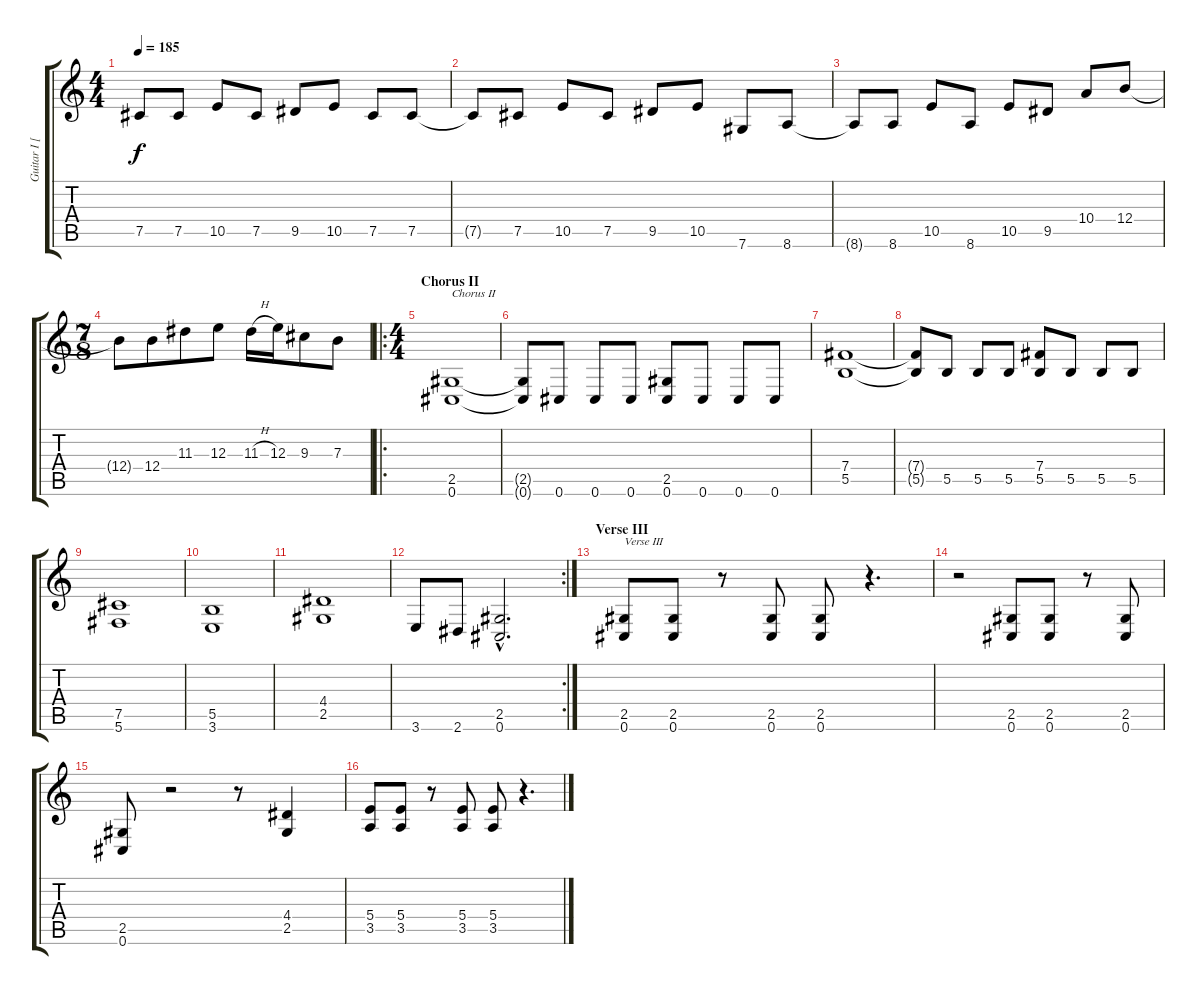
\track ("Guitar I [Sundin]" "Guitar I [") {instrument distortionguitar}
\staff {score tabs}
\tuning (Db4 Ab3 E3 B2 Gb2 Db2) {hide}
\ts (4 4)
\tempo 185
\clef g2
\ks c
7.5.8{dy f} 7.5.8 10.5.8 7.5.8 9.5.8 10.5.8 7.5.8 7.5.8 |
7.5{t}.8 7.5.8 10.5.8 7.5.8 9.5.8 10.5.8 7.6.8 8.6.8 |
8.6{t}.8 8.6.8 10.5.8 8.6.8 10.5.8 9.5.8 10.4.8 12.4.8 |
\ts (7 8)
12.4{t}.8 12.4.8 11.3.8 12.3.8 11.3{h}.16 12.3.16 9.3.8 7.3.8 |
\ro
\ts (4 4)
\section ("" "Chorus II")
(2.5 0.6).1{txt "Chorus II"} |
(2.5{t} 0.6{t}).8 0.6.8 0.6.8 0.6.8 (2.5 0.6).8 0.6.8 0.6.8 0.6.8 |
(7.4 5.5).1 |
(7.4{t} 5.5{t}).8 5.5.8 5.5.8 5.5.8 (7.4 5.5).8 5.5.8 5.5.8 5.5.8 |
(7.5 5.6).1 |
(5.5 3.6).1 |
(4.4 2.5).1 |
\rc 2
3.6.8 2.6.8 (2.5{hac} 0.6{hac}).2{d} |
\section ("" "Verse III")
(2.5 0.6).8{txt "Verse III"} (2.5 0.6).8 r.8 (2.5 0.6).8 (2.5 0.6).8 r.4{d} |
r.2 (2.5 0.6).8 (2.5 0.6).8 r.8 (2.5 0.6).8 |
(2.5 0.6).8 r.2 r.8 (4.4 2.5).4 |
(5.4 3.5).8 (5.4 3.5).8 r.8 (5.4 3.5).8 (5.4 3.5).8 r.4{d}
